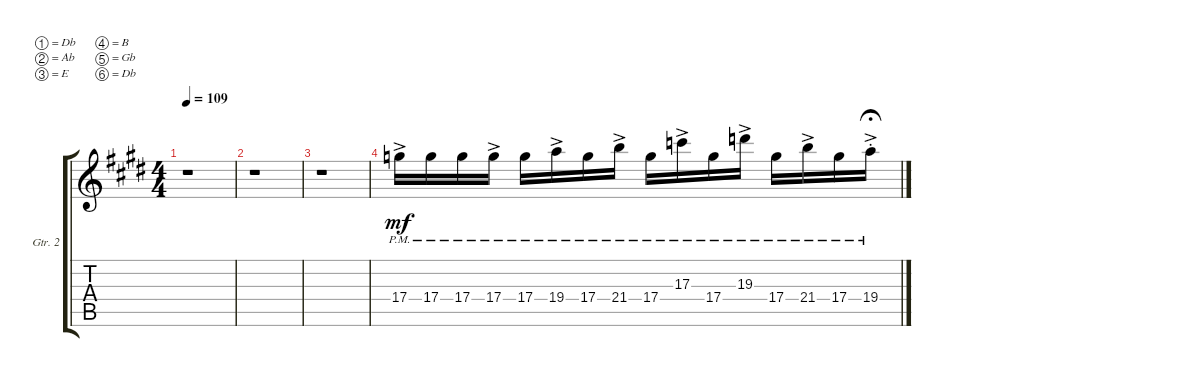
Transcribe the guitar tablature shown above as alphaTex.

\defaultSystemsLayout 4
\bracketExtendMode groupsimilarinstruments
\firstSystemTrackNameOrientation horizontal
\otherSystemsTrackNameOrientation horizontal
\track ("Guitar 2" "Gtr. 2") {instrument distortionguitar}
\staff {score tabs}
\tuning (Db4 Ab3 E3 B2 Gb2 Db2)
\displaytranspose 15
\ts (4 4)
\tempo 109
\clef g2
\ks c#minor
r.1{dy mf} |
r.1 |
r.1 |
17.4{ac pm}.16 17.4{pm}.16 17.4{pm}.16 17.4{ac pm}.16 17.4{pm}.16 19.4{ac pm}.16 17.4{pm}.16 21.4{ac pm}.16 17.4{pm}.16 17.3{ac pm}.16 17.4{pm}.16 19.3{ac pm}.16 17.4{pm}.16 21.4{ac pm}.16 17.4{pm}.16 19.4{ac pm st}.16{fermata (medium 0.5)}
